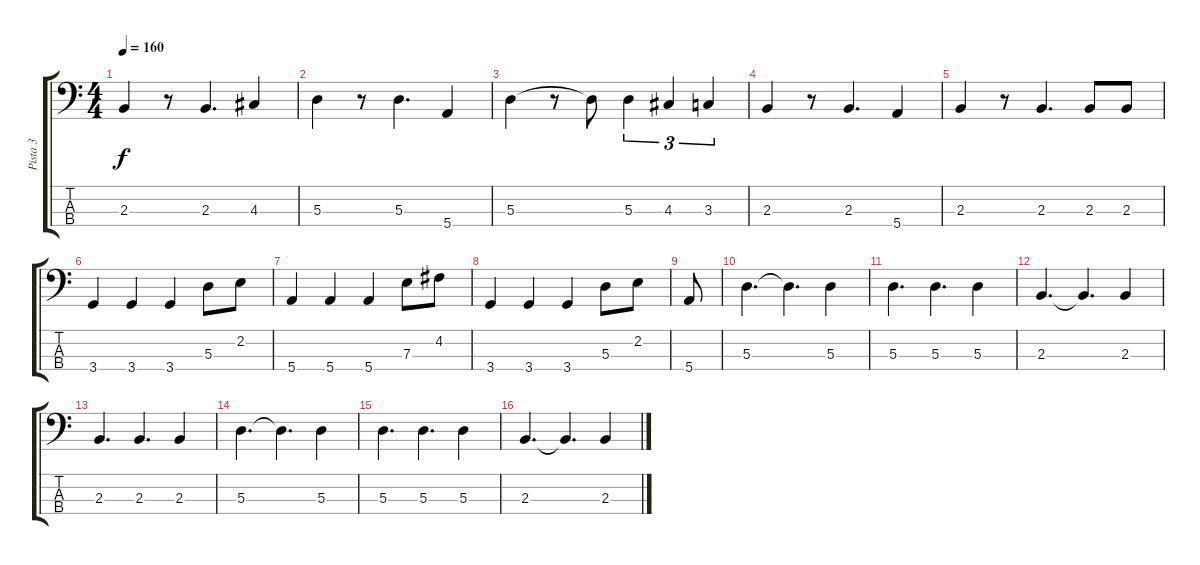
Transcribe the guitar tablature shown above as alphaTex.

\track ("Pista 3" "Pista 3") {instrument electricbassfinger}
\staff {score tabs}
\tuning (G2 D2 A1 E1) {hide}
\ts (4 4)
\tempo 160
\clef f4
\ks c
2.3.4{dy f} r.8 2.3.4{d} 4.3.4 |
5.3.4 r.8 5.3.4{d} 5.4.4 |
5.3.4 r.8 5.3{t}.8 5.3.4{tu (3 2)} 4.3.4{tu (3 2)} 3.3.4{tu (3 2)} |
2.3.4 r.8 2.3.4{d} 5.4.4 |
2.3.4 r.8 2.3.4{d} 2.3.8 2.3.8 |
3.4.4 3.4.4 3.4.4 5.3.8 2.2.8 |
5.4.4 5.4.4 5.4.4 7.3.8 4.2.8 |
3.4.4 3.4.4 3.4.4 5.3.8 2.2.8 |
5.4.8 |
5.3.4{d} 5.3{t}.4{d} 5.3.4 |
5.3.4{d} 5.3.4{d} 5.3.4 |
2.3.4{d} 2.3{t}.4{d} 2.3.4 |
2.3.4{d} 2.3.4{d} 2.3.4 |
5.3.4{d} 5.3{t}.4{d} 5.3.4 |
5.3.4{d} 5.3.4{d} 5.3.4 |
2.3.4{d} 2.3{t}.4{d} 2.3.4
